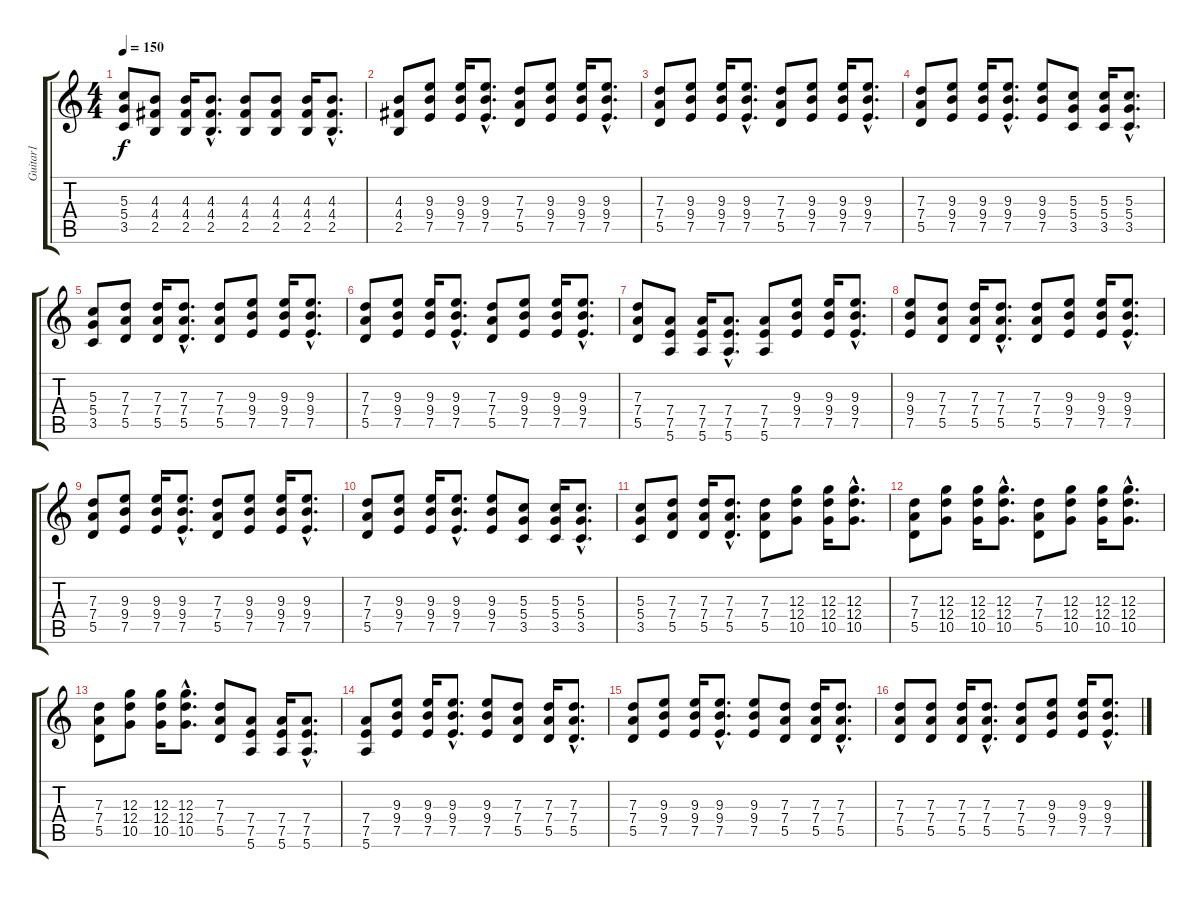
\track ("Guitar1" "Guitar1") {instrument distortionguitar}
\staff {score tabs}
\tuning (E4 B3 G3 D3 A2 E2) {hide}
\ts (4 4)
\tempo 150
\clef g2
\ks c
(5.3 5.4 3.5).8{dy f} (4.3 4.4 2.5).8 (4.3 4.4 2.5).16 (4.3{hac} 4.4{hac} 2.5{hac}).8{d} (4.3 4.4 2.5).8 (4.3 4.4 2.5).8 (4.3 4.4 2.5).16 (4.3{hac} 4.4{hac} 2.5{hac}).8{d} |
(4.3 4.4 2.5).8 (9.3 9.4 7.5).8 (9.3 9.4 7.5).16 (9.3{hac} 9.4{hac} 7.5{hac}).8{d} (7.3 7.4 5.5).8 (9.3 9.4 7.5).8 (9.3 9.4 7.5).16 (9.3{hac} 9.4{hac} 7.5{hac}).8{d} |
(7.3 7.4 5.5).8 (9.3 9.4 7.5).8 (9.3 9.4 7.5).16 (9.3{hac} 9.4{hac} 7.5{hac}).8{d} (7.3 7.4 5.5).8 (9.3 9.4 7.5).8 (9.3 9.4 7.5).16 (9.3{hac} 9.4{hac} 7.5{hac}).8{d} |
(7.3 7.4 5.5).8 (9.3 9.4 7.5).8 (9.3 9.4 7.5).16 (9.3{hac} 9.4{hac} 7.5{hac}).8{d} (9.3 9.4 7.5).8 (5.3 5.4 3.5).8 (5.3 5.4 3.5).16 (5.3{hac} 5.4{hac} 3.5{hac}).8{d} |
(5.3 5.4 3.5).8 (7.3 7.4 5.5).8 (7.3 7.4 5.5).16 (7.3{hac} 7.4{hac} 5.5{hac}).8{d} (7.3 7.4 5.5).8 (9.3 9.4 7.5).8 (9.3 9.4 7.5).16 (9.3{hac} 9.4{hac} 7.5{hac}).8{d} |
(7.3 7.4 5.5).8 (9.3 9.4 7.5).8 (9.3 9.4 7.5).16 (9.3{hac} 9.4{hac} 7.5{hac}).8{d} (7.3 7.4 5.5).8 (9.3 9.4 7.5).8 (9.3 9.4 7.5).16 (9.3{hac} 9.4{hac} 7.5{hac}).8{d} |
(7.3 7.4 5.5).8 (7.4 7.5 5.6).8 (7.4 7.5 5.6).16 (7.4{hac} 7.5{hac} 5.6{hac}).8{d} (7.4 7.5 5.6).8 (9.3 9.4 7.5).8 (9.3 9.4 7.5).16 (9.3{hac} 9.4{hac} 7.5{hac}).8{d} |
(9.3 9.4 7.5).8 (7.3 7.4 5.5).8 (7.3 7.4 5.5).16 (7.3{hac} 7.4{hac} 5.5{hac}).8{d} (7.3 7.4 5.5).8 (9.3 9.4 7.5).8 (9.3 9.4 7.5).16 (9.3{hac} 9.4{hac} 7.5{hac}).8{d} |
(7.3 7.4 5.5).8 (9.3 9.4 7.5).8 (9.3 9.4 7.5).16 (9.3{hac} 9.4{hac} 7.5{hac}).8{d} (7.3 7.4 5.5).8 (9.3 9.4 7.5).8 (9.3 9.4 7.5).16 (9.3{hac} 9.4{hac} 7.5{hac}).8{d} |
(7.3 7.4 5.5).8 (9.3 9.4 7.5).8 (9.3 9.4 7.5).16 (9.3{hac} 9.4{hac} 7.5{hac}).8{d} (9.3 9.4 7.5).8 (5.3 5.4 3.5).8 (5.3 5.4 3.5).16 (5.3{hac} 5.4{hac} 3.5{hac}).8{d} |
(5.3 5.4 3.5).8 (7.3 7.4 5.5).8 (7.3 7.4 5.5).16 (7.3{hac} 7.4{hac} 5.5{hac}).8{d} (7.3 7.4 5.5).8 (12.3 12.4 10.5).8 (12.3 12.4 10.5).16 (12.3{hac} 12.4{hac} 10.5{hac}).8{d} |
(7.3 7.4 5.5).8 (12.3 12.4 10.5).8 (12.3 12.4 10.5).16 (12.3{hac} 12.4{hac} 10.5{hac}).8{d} (7.3 7.4 5.5).8 (12.3 12.4 10.5).8 (12.3 12.4 10.5).16 (12.3{hac} 12.4{hac} 10.5{hac}).8{d} |
(7.3 7.4 5.5).8 (12.3 12.4 10.5).8 (12.3 12.4 10.5).16 (12.3{hac} 12.4{hac} 10.5{hac}).8{d} (7.3 7.4 5.5).8 (7.4 7.5 5.6).8 (7.4 7.5 5.6).16 (7.4{hac} 7.5{hac} 5.6{hac}).8{d} |
(7.4 7.5 5.6).8 (9.3 9.4 7.5).8 (9.3 9.4 7.5).16 (9.3{hac} 9.4{hac} 7.5{hac}).8{d} (9.3 9.4 7.5).8 (7.3 7.4 5.5).8 (7.3 7.4 5.5).16 (7.3{hac} 7.4{hac} 5.5{hac}).8{d} |
(7.3 7.4 5.5).8 (9.3 9.4 7.5).8 (9.3 9.4 7.5).16 (9.3{hac} 9.4{hac} 7.5{hac}).8{d} (9.3 9.4 7.5).8 (7.3 7.4 5.5).8 (7.3 7.4 5.5).16 (7.3{hac} 7.4{hac} 5.5{hac}).8{d} |
(7.3 7.4 5.5).8 (7.3 7.4 5.5).8 (7.3 7.4 5.5).16 (7.3{hac} 7.4{hac} 5.5{hac}).8{d} (7.3 7.4 5.5).8 (9.3 9.4 7.5).8 (9.3 9.4 7.5).16 (9.3{hac} 9.4{hac} 7.5{hac}).8{d}
